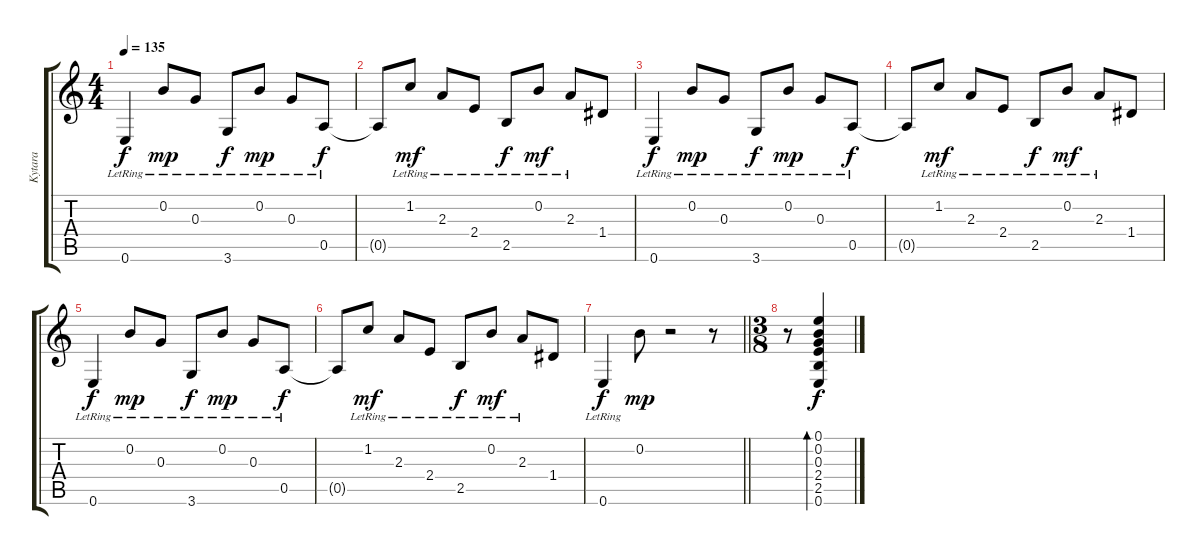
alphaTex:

\track ("Kytara" "Kytara") {instrument acousticguitarsteel}
\staff {score tabs}
\tuning (E4 B3 G3 D3 A2 E2) {hide}
\ts (4 4)
\tempo 135
\clef g2
\ks c
0.6{lr}.4{dy f} 0.2{lr}.8{dy mp} 0.3{lr}.8 3.6{lr}.8{dy f} 0.2{lr}.8{dy mp} 0.3{lr}.8 0.5{lr}.8{dy f} |
0.5{t}.8 1.2{lr}.8{dy mf} 2.3{lr}.8 2.4{lr}.8 2.5{lr}.8{dy f} 0.2{lr}.8{dy mf} 2.3{lr}.8 1.4.8 |
0.6{lr}.4{dy f} 0.2{lr}.8{dy mp} 0.3{lr}.8 3.6{lr}.8{dy f} 0.2{lr}.8{dy mp} 0.3{lr}.8 0.5{lr}.8{dy f} |
0.5{t}.8 1.2{lr}.8{dy mf} 2.3{lr}.8 2.4{lr}.8 2.5{lr}.8{dy f} 0.2{lr}.8{dy mf} 2.3{lr}.8 1.4.8 |
0.6{lr}.4{dy f} 0.2{lr}.8{dy mp} 0.3{lr}.8 3.6{lr}.8{dy f} 0.2{lr}.8{dy mp} 0.3{lr}.8 0.5{lr}.8{dy f} |
0.5{t}.8 1.2{lr}.8{dy mf} 2.3{lr}.8 2.4{lr}.8 2.5{lr}.8{dy f} 0.2{lr}.8{dy mf} 2.3{lr}.8 1.4.8 |
\barLineRight lightlight
0.6{lr}.4{dy f} 0.2.8{dy mp} r.2 r.8 |
\ts (3 8)
r.8 (0.1 0.2 0.3 2.4 2.5 0.6).4{bd 60 dy f}
